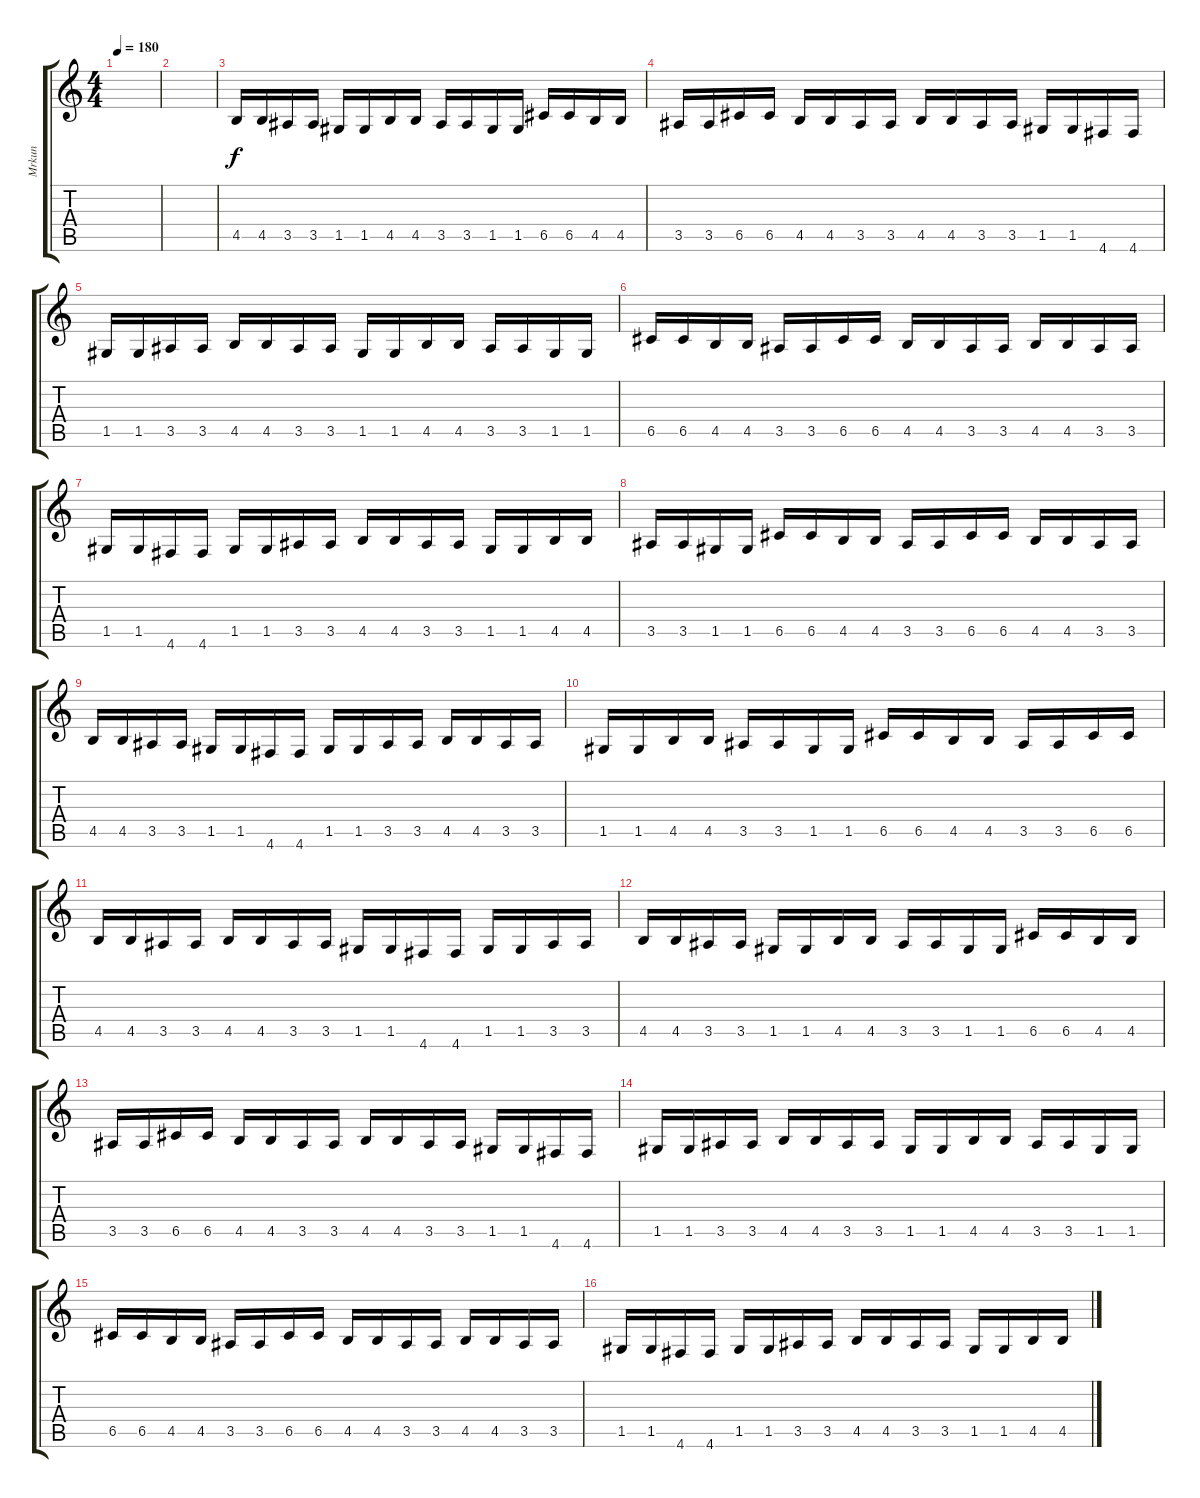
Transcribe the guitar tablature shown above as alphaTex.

\track ("Mrkun" "Mrkun") {instrument distortionguitar}
\staff {score tabs}
\tuning (D4 A3 F3 C3 G2 D2) {hide}
\ts (4 4)
\tempo 180
\clef g2
\ks c
|
|
4.5.16 4.5.16 3.5.16 3.5.16 1.5.16 1.5.16 4.5.16 4.5.16 3.5.16 3.5.16 1.5.16 1.5.16 6.5.16 6.5.16 4.5.16 4.5.16 |
3.5.16 3.5.16 6.5.16 6.5.16 4.5.16 4.5.16 3.5.16 3.5.16 4.5.16 4.5.16 3.5.16 3.5.16 1.5.16 1.5.16 4.6.16 4.6.16 |
1.5.16 1.5.16 3.5.16 3.5.16 4.5.16 4.5.16 3.5.16 3.5.16 1.5.16 1.5.16 4.5.16 4.5.16 3.5.16 3.5.16 1.5.16 1.5.16 |
6.5.16 6.5.16 4.5.16 4.5.16 3.5.16 3.5.16 6.5.16 6.5.16 4.5.16 4.5.16 3.5.16 3.5.16 4.5.16 4.5.16 3.5.16 3.5.16 |
1.5.16 1.5.16 4.6.16 4.6.16 1.5.16 1.5.16 3.5.16 3.5.16 4.5.16 4.5.16 3.5.16 3.5.16 1.5.16 1.5.16 4.5.16 4.5.16 |
3.5.16 3.5.16 1.5.16 1.5.16 6.5.16 6.5.16 4.5.16 4.5.16 3.5.16 3.5.16 6.5.16 6.5.16 4.5.16 4.5.16 3.5.16 3.5.16 |
4.5.16 4.5.16 3.5.16 3.5.16 1.5.16 1.5.16 4.6.16 4.6.16 1.5.16 1.5.16 3.5.16 3.5.16 4.5.16 4.5.16 3.5.16 3.5.16 |
1.5.16 1.5.16 4.5.16 4.5.16 3.5.16 3.5.16 1.5.16 1.5.16 6.5.16 6.5.16 4.5.16 4.5.16 3.5.16 3.5.16 6.5.16 6.5.16 |
4.5.16 4.5.16 3.5.16 3.5.16 4.5.16 4.5.16 3.5.16 3.5.16 1.5.16 1.5.16 4.6.16 4.6.16 1.5.16 1.5.16 3.5.16 3.5.16 |
4.5.16 4.5.16 3.5.16 3.5.16 1.5.16 1.5.16 4.5.16 4.5.16 3.5.16 3.5.16 1.5.16 1.5.16 6.5.16 6.5.16 4.5.16 4.5.16 |
3.5.16 3.5.16 6.5.16 6.5.16 4.5.16 4.5.16 3.5.16 3.5.16 4.5.16 4.5.16 3.5.16 3.5.16 1.5.16 1.5.16 4.6.16 4.6.16 |
1.5.16 1.5.16 3.5.16 3.5.16 4.5.16 4.5.16 3.5.16 3.5.16 1.5.16 1.5.16 4.5.16 4.5.16 3.5.16 3.5.16 1.5.16 1.5.16 |
6.5.16 6.5.16 4.5.16 4.5.16 3.5.16 3.5.16 6.5.16 6.5.16 4.5.16 4.5.16 3.5.16 3.5.16 4.5.16 4.5.16 3.5.16 3.5.16 |
1.5.16 1.5.16 4.6.16 4.6.16 1.5.16 1.5.16 3.5.16 3.5.16 4.5.16 4.5.16 3.5.16 3.5.16 1.5.16 1.5.16 4.5.16 4.5.16
